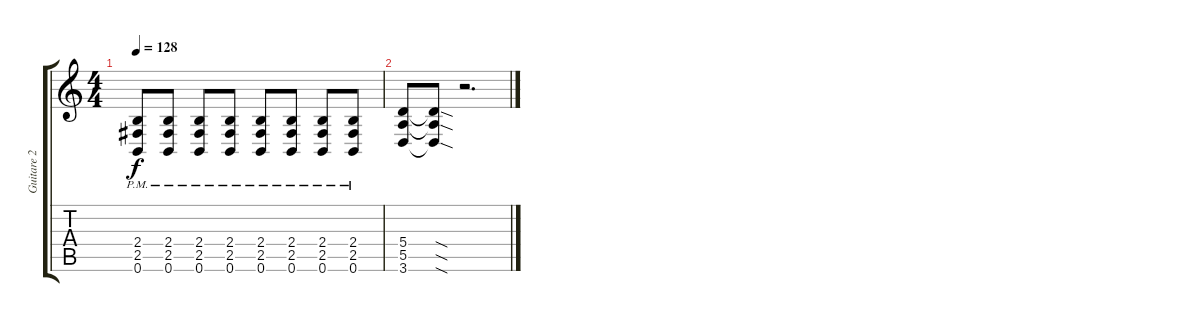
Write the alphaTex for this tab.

\track ("Guitare 2" "Guitare 2") {instrument distortionguitar}
\staff {score tabs}
\tuning (B3 Gb3 D3 A2 E2 B1) {hide}
\ts (4 4)
\tempo 128
\clef g2
\ks c
(2.4{pm} 2.5{pm} 0.6{pm}).8{dy f} (2.4{pm} 2.5{pm} 0.6{pm}).8 (2.4{pm} 2.5{pm} 0.6{pm}).8 (2.4{pm} 2.5{pm} 0.6{pm}).8 (2.4{pm} 2.5{pm} 0.6{pm}).8 (2.4{pm} 2.5{pm} 0.6{pm}).8 (2.4{pm} 2.5{pm} 0.6{pm}).8 (2.4{pm} 2.5{pm} 0.6{pm}).8 |
(5.4 5.5 3.6).8 (5.4{sod t} 5.5{sod t} 3.6{sod t}).8 r.2{d}
